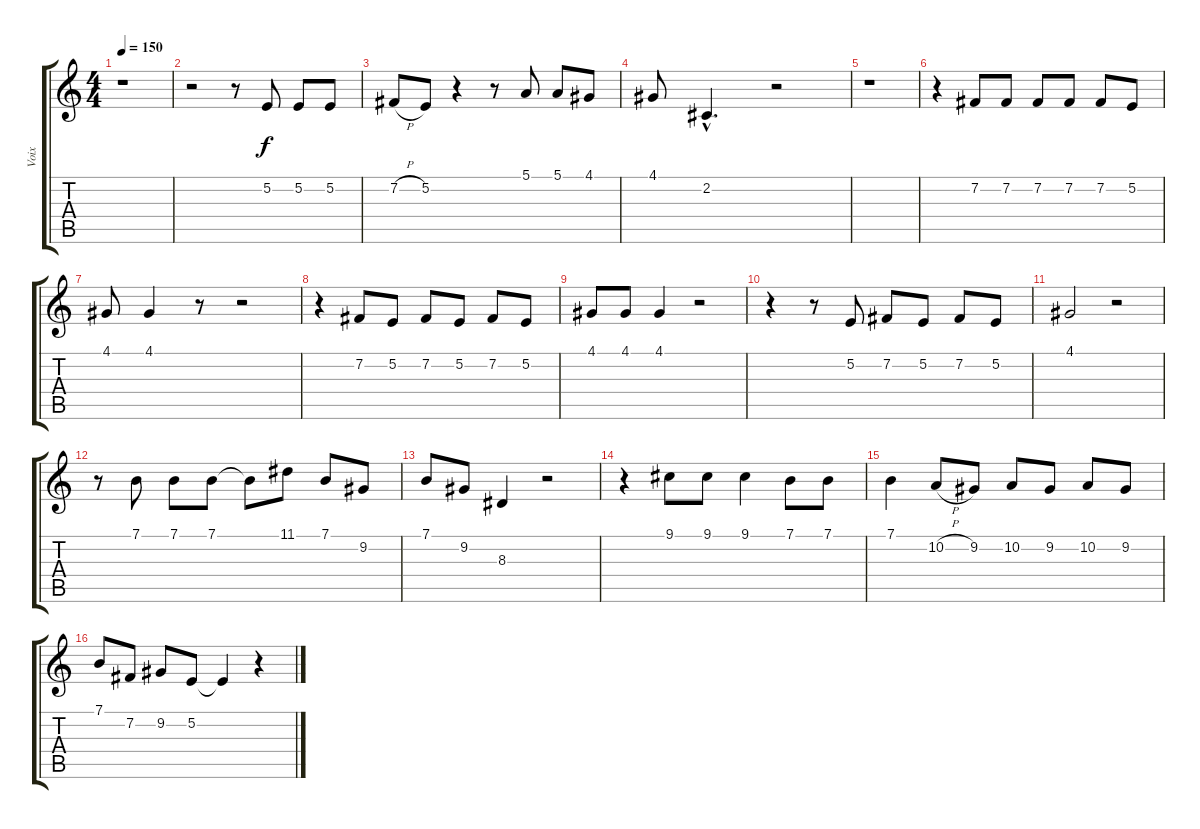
\track ("Voix" "Voix") {instrument accordion}
\staff {score tabs}
\tuning (E4 B3 G3 D3 A2 E2) {hide}
\ts (4 4)
\tempo 150
\clef g2
\ks c
r.1{dy f} |
r.2 r.8 5.2.8 5.2.8 5.2.8 |
7.2{h}.8 5.2.8 r.4 r.8 5.1.8 5.1.8 4.1.8 |
4.1.8 2.2{hac}.4{d} r.2 |
r.1 |
r.4 7.2.8 7.2.8 7.2.8 7.2.8 7.2.8 5.2.8 |
4.1.8 4.1.4 r.8 r.2 |
r.4 7.2.8 5.2.8 7.2.8 5.2.8 7.2.8 5.2.8 |
4.1.8 4.1.8 4.1.4 r.2 |
r.4 r.8 5.2.8 7.2.8 5.2.8 7.2.8 5.2.8 |
4.1.2 r.2 |
r.8 7.1.8 7.1.8 7.1.8 7.1{t}.8 11.1.8 7.1.8 9.2.8 |
7.1.8 9.2.8 8.3.4 r.2 |
r.4 9.1.8 9.1.8 9.1.4 7.1.8 7.1.8 |
7.1.4 10.2{h}.8 9.2.8 10.2.8 9.2.8 10.2.8 9.2.8 |
7.1.8 7.2.8 9.2.8 5.2.8 5.2{t}.4 r.4
